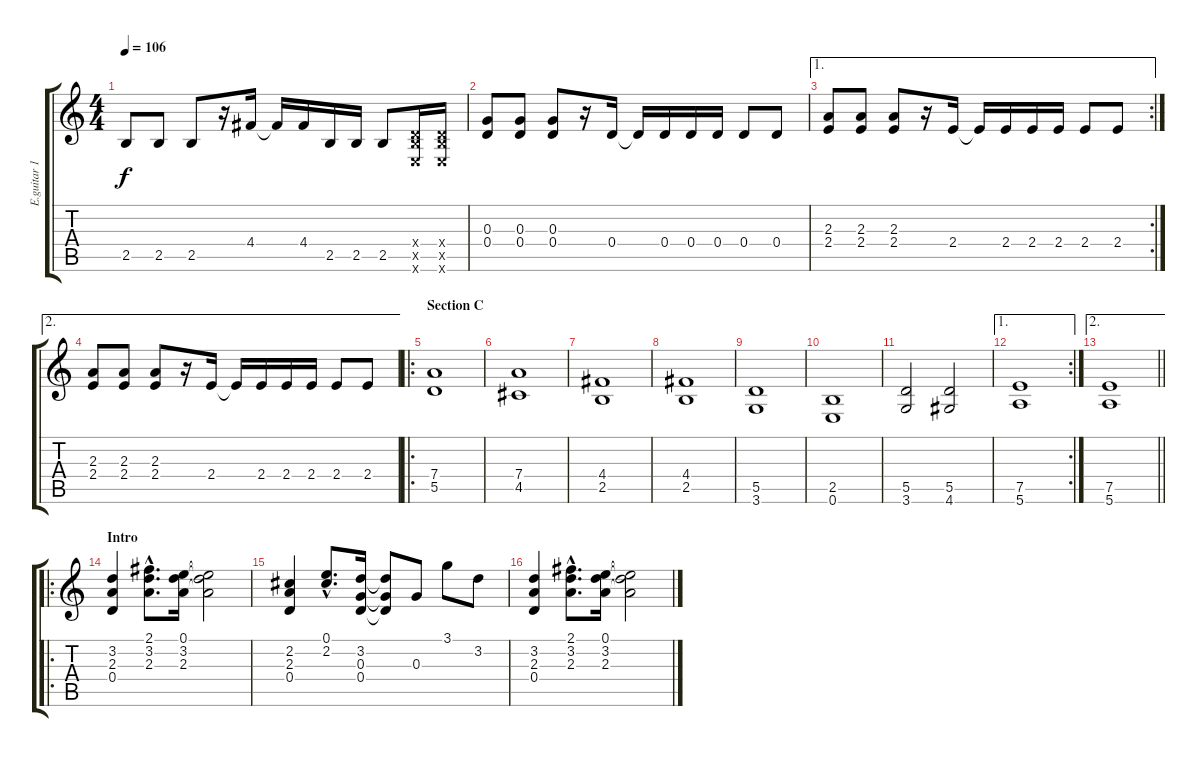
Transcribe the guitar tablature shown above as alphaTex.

\track ("E.guitar 1" "E.guitar 1") {instrument distortionguitar}
\staff {score tabs}
\tuning (E4 B3 G3 D3 A2 E2) {hide}
\ts (4 4)
\tempo 106
\clef g2
\ks c
2.5.8{dy f} 2.5.8 2.5.8 r.16 4.4.16 4.4{t}.16 4.4.16 2.5.16 2.5.16 2.5.8 (0.4{x} 2.5{x} 0.6{x}).16 (0.4{x} 2.5{x} 0.6{x}).16 |
(0.3 0.4).8 (0.3 0.4).8 (0.3 0.4).8 r.16 0.4.16 0.4{t}.16 0.4.16 0.4.16 0.4.16 0.4.8 0.4.8 |
\ae 1
\rc 2
(2.3 2.4).8 (2.3 2.4).8 (2.3 2.4).8 r.16 2.4.16 2.4{t}.16 2.4.16 2.4.16 2.4.16 2.4.8 2.4.8 |
\ae 2
(2.3 2.4).8 (2.3 2.4).8 (2.3 2.4).8 r.16 2.4.16 2.4{t}.16 2.4.16 2.4.16 2.4.16 2.4.8 2.4.8 |
\ro
\section ("" "Section C")
(7.4 5.5).1 |
(7.4 4.5).1 |
(4.4 2.5).1 |
(4.4 2.5).1 |
(5.5 3.6).1 |
(2.5 0.6).1 |
(5.5 3.6).2 (5.5 4.6).2 |
\ae 1
\rc 2
(7.5 5.6).1 |
\ae 2
\barLineRight lightlight
(7.5 5.6).1 |
\ro
\section ("" "Intro")
(3.2 2.3 0.4).4 (2.1{hac} 3.2{hac} 2.3{hac}).8{d} (0.1 3.2 2.3).16 (0.1{t} 3.2{t} 2.3{t}).2 |
(2.2 2.3 0.4).4 (0.1{hac} 2.2{hac}).8{d} (3.2 0.3 0.4).16 (3.2{t} 0.3{t} 0.4{t}).8 0.3.8 3.1.8 3.2.8 |
(3.2 2.3 0.4).4 (2.1{hac} 3.2{hac} 2.3{hac}).8{d} (0.1 3.2 2.3).16 (0.1{t} 3.2{t} 2.3{t}).2
